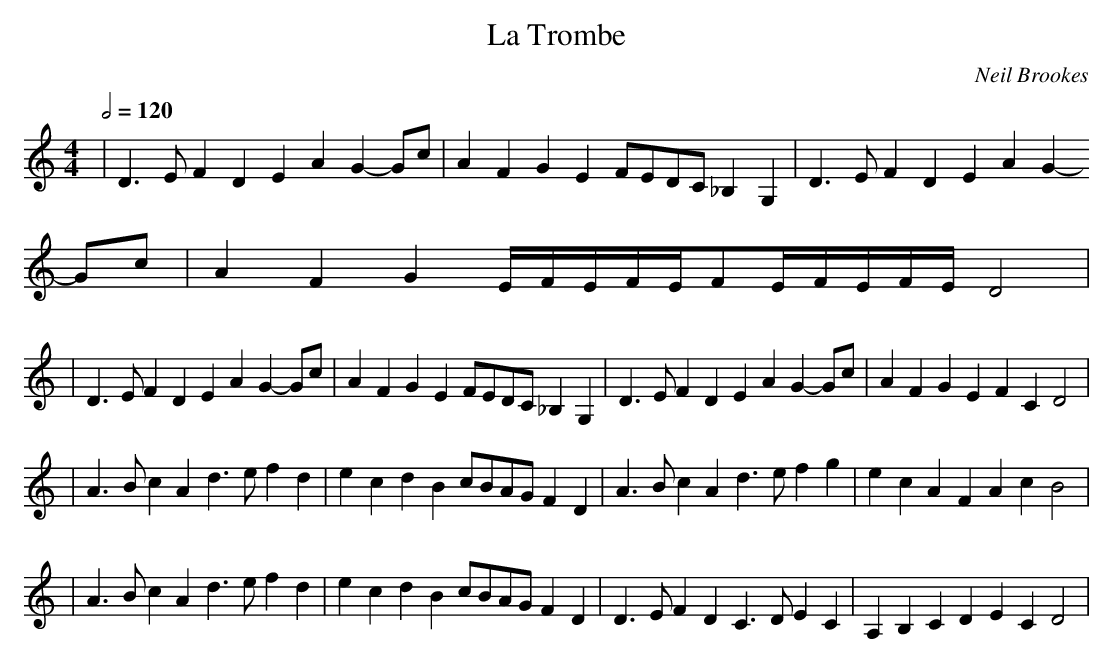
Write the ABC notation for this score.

X:1
T:La Trombe
C:Neil Brookes
M:4/4
L:1/4
Q:2/4=120
K:Ddor
|D>EFDEAG-G/2c/2|AFGEF/2E/2D/2C/2,_B,G,|D>EFDEAG-
G/2c/2|AFGE/4F/4E/4F/4E/4F/E/4F/4E/4F/4E/4D2|
|D>EFDEAG-G/2c/2|AFGEF/2E/2D/2C/2,_B,G,|D>EFDEAG-G/2c/2|AFGEFCD2|
|A>BcAd>efd|ecdBc/2B/2A/2G/2FD|A>BcAd>efg|ecAFAcB2|
|A>BcAd>efd|ecdBc/2B/2A/2G/2FD|D>EFDC>DEC|A,B,CDECD2|
